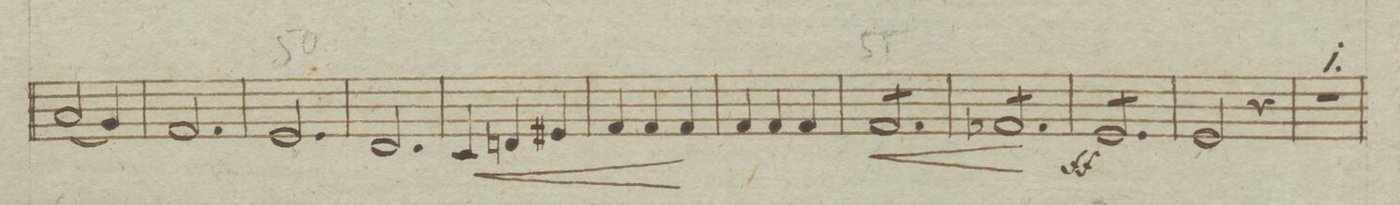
**kern	**dynam
*I"Viola.	*
*clefC3	*
*k[b-e-]	*
*M3/4	*
(2B-/	.
4A/)	.
=49	=49
2.G/	.
=50	=50
2.F/	.
=51	=51
2.E-/	.
=52	=52
4D/	<
4En/	.
4F#X/	.
=53	=53
4G/	.
4G/	.
.	[
4G/	.
=54	=54
4G/	.
4G/	.
4G/	.
=55	=55
*tremolo	*
8G/L	<
8G/	.
8G/	.
8G/	.
8G/	.
8G/J	.
=56	=56
8G-X/L	.
8G-X/	.
8G-X/	.
8G-X/	.
.	[
8G-X/	.
8G-X/J	.
=57	=57
8F/L	ff
8F/	.
8F/	.
8F/	.
8F/	.
8F/J	.
*Xtremolo	*
=58	=58
2F/	.
4r	.
=59	=59
2.r	.
=60	=60
*-	*-
